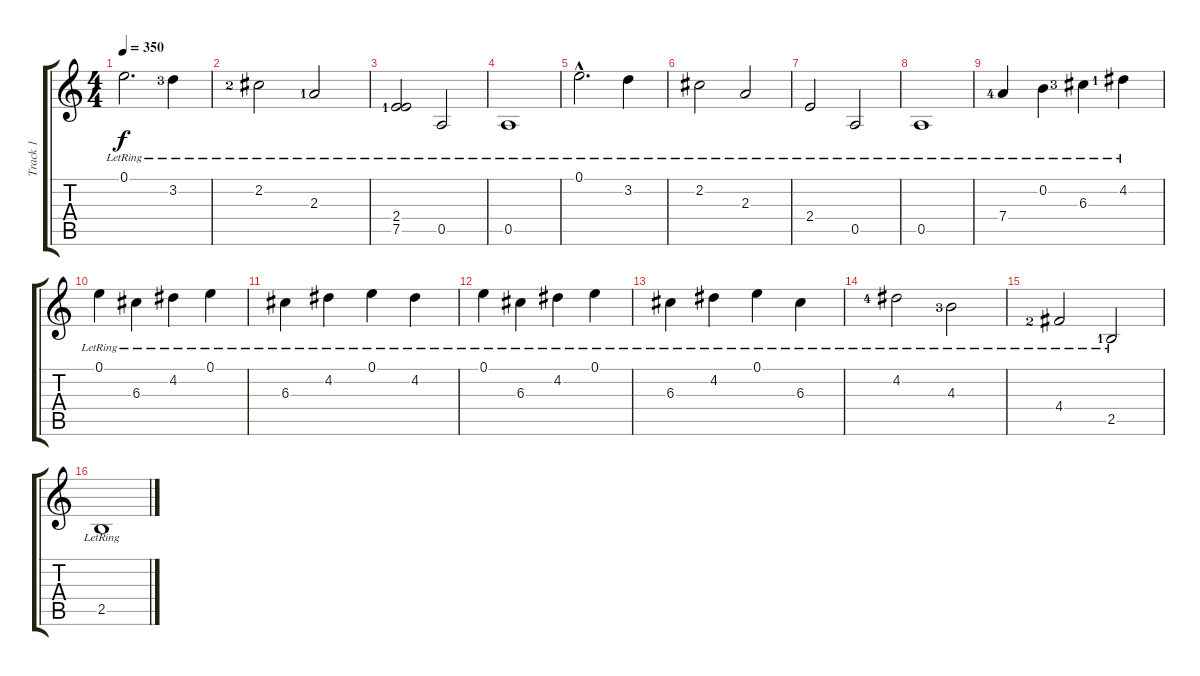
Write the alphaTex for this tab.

\track ("Track 1" "Track 1") {instrument acousticguitarnylon}
\staff {score tabs}
\tuning (E4 B3 G3 D3 A2 E2) {hide}
\ts (4 4)
\tempo 350
\clef g2
\ks c
0.1{lr}.2{d dy f instrument acousticguitarnylon} 3.2{lr lf 4}.4 |
2.2{lr lf 3}.2 2.3{lr lf 2}.2 |
(2.4{lr lf 2} 7.5).2 0.5{lr}.2 |
0.5{lr}.1 |
0.1{hac lr}.2{d} 3.2{lr}.4 |
2.2{lr}.2 2.3{lr}.2 |
2.4{lr}.2 0.5{lr}.2 |
0.5{lr}.1 |
7.4{lr lf 5}.4 0.2{lr}.4 6.3{lr lf 4}.4 4.2{lr lf 2}.4 |
0.1{lr}.4 6.3{lr}.4 4.2{lr}.4 0.1{lr}.4 |
6.3{lr}.4 4.2{lr}.4 0.1{lr}.4 4.2{lr}.4 |
0.1{lr}.4 6.3{lr}.4 4.2{lr}.4 0.1{lr}.4 |
6.3{lr}.4 4.2{lr}.4 0.1{lr}.4 6.3{lr}.4 |
4.2{lr lf 5}.2 4.3{lr lf 4}.2 |
4.4{lr lf 3}.2 2.5{lr lf 2}.2 |
2.5{lr}.1
